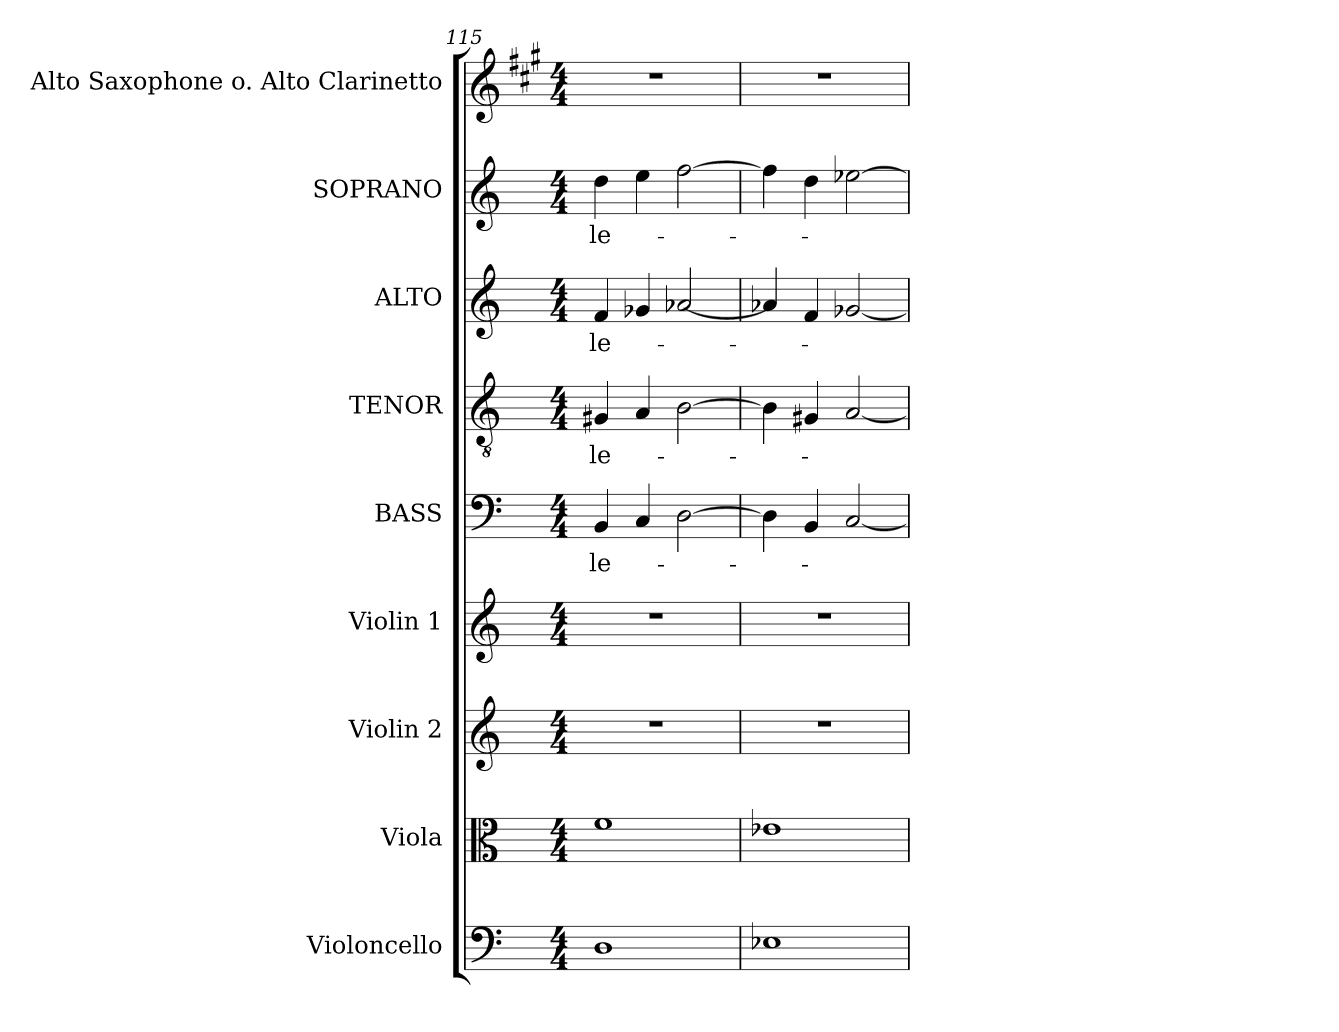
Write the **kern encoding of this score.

**kern	**kern	**kern	**kern	**kern	**text	**kern	**text	**kern	**text	**kern	**text	**kern
*part9	*part8	*part7	*part6	*part5	*part5	*part4	*part4	*part3	*part3	*part2	*part2	*part1
*staff9	*staff8	*staff7	*staff6	*staff5	*staff5	*staff4	*staff4	*staff3	*staff3	*staff2	*staff2	*staff1
*I"Violoncello	*I"Viola	*I"Violin 2	*I"Violin 1	*I"BASS	*	*I"TENOR	*	*I"ALTO	*	*I"SOPRANO	*	*I"Alto Saxophone o. Alto Clarinetto
*I'Vc.	*I'Vla.	*I'Vln. 2	*I'Vln. 1	*I'B.	*	*I'T.	*	*I'A.	*	*I'S.	*	*I'Alto Sax. o. Alto Clar.
*clefF4	*clefC3	*clefG2	*clefG2	*clefF4	*	*clefGv2	*	*clefG2	*	*clefG2	*	*clefG2
*	*	*	*	*	*	*ITrd7c12	*	*	*	*	*	*ITrd5c9
*k[]	*k[]	*k[]	*k[]	*k[]	*	*k[]	*	*k[]	*	*k[]	*	*k[]
*C:	*C:	*C:	*C:	*C:	*	*C:	*	*C:	*	*C:	*	*C:
*M4/4	*M4/4	*M4/4	*M4/4	*M4/4	*	*M4/4	*	*M4/4	*	*M4/4	*	*M4/4
=115	=115	=115	=115	=115	=115	=115	=115	=115	=115	=115	=115	=115
!	!	!	!	!	!LO:LY:b:color=#000000	!	!	!	!	!	!	!
!	!	!	!	!	!	!	!LO:LY:b:color=#000000	!	!	!	!	!
!	!	!	!	!	!	!	!	!	!LO:LY:b:color=#000000	!	!	!
!	!	!	!	!	!	!	!	!	!	!	!LO:LY:b:color=#000000	!
1Di	1fi	1r	1r	4BBi/	-le-	4GG#Xi/	-le-	4fi/	-le-	4ddi\	-le-	1r
.	.	.	.	4Ci/	.	4AAi/	.	4g-Xi/	.	4eei\	.	.
.	.	.	.	[>2Di\	.	[>2BBi\	.	[<2a-Xi/	.	[>2ffi\	.	.
=116	=116	=116	=116	=116	=116	=116	=116	=116	=116	=116	=116	=116
1E-Xi	1e-Xi	1r	1r	4Di\]	.	4BBi\]	.	4a-Xi/]	.	4ffi\]	.	1r
.	.	.	.	4BBi/	.	4GG#Xi/	.	4fi/	.	4ddi\	.	.
.	.	.	.	[<2Ci/	.	[<2AAi/	.	[<2g-Xi/	.	[>2ee-Xi\	.	.
=	=	=	=	=	=	=	=	=	=	=	=	=
*-	*-	*-	*-	*-	*-	*-	*-	*-	*-	*-	*-	*-
